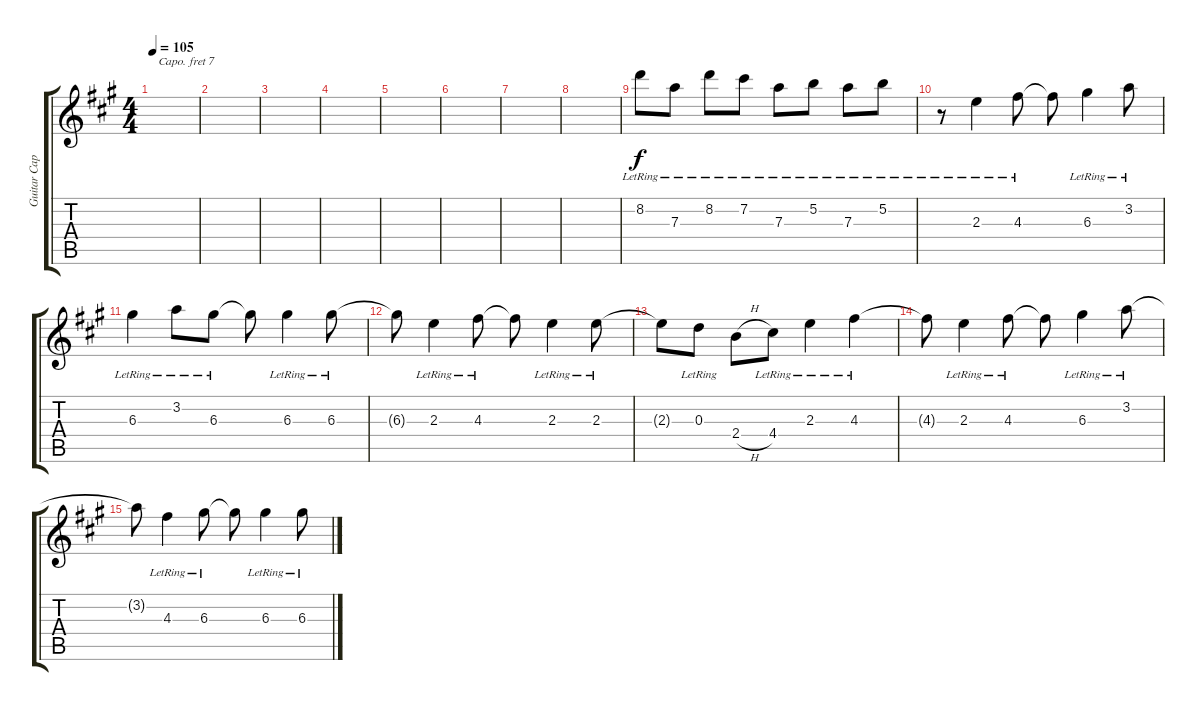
\track ("Guitar Capo 7" "Guitar Cap") {instrument electricguitarjazz}
\staff {score tabs}
\capo 7
\tuning (E4 B3 G3 D3 A2 E2) {hide}
\ts (4 4)
\tempo 105
\clef g2
\ks a
|
|
|
|
|
|
|
|
8.2{lr}.8{volume 8} 7.3{lr}.8 8.2{lr}.8 7.2{lr}.8 7.3{lr}.8 5.2{lr}.8 7.3{lr}.8 5.2{lr}.8 |
r.8 2.3{lr}.4 4.3{lr}.8 4.3{t}.8 6.3{lr}.4 3.2{lr}.8 |
6.3{lr}.4 3.2{lr}.8 6.3{lr}.8 6.3{t}.8 6.3{lr}.4 6.3{lr}.8 |
6.3{t}.8 2.3{lr}.4 4.3{lr}.8 4.3{t}.8 2.3{lr}.4 2.3{lr}.8 |
2.3{t}.8 0.3{lr}.8 2.4{h}.8 4.4{lr}.8 2.3{lr}.4 4.3{lr}.4 |
4.3{t}.8 2.3{lr}.4 4.3{lr}.8 4.3{t}.8 6.3{lr}.4 3.2{lr}.8 |
3.2{t}.8 4.3{lr}.4 6.3{lr}.8 6.3{t}.8 6.3{lr}.4 6.3{lr}.8
